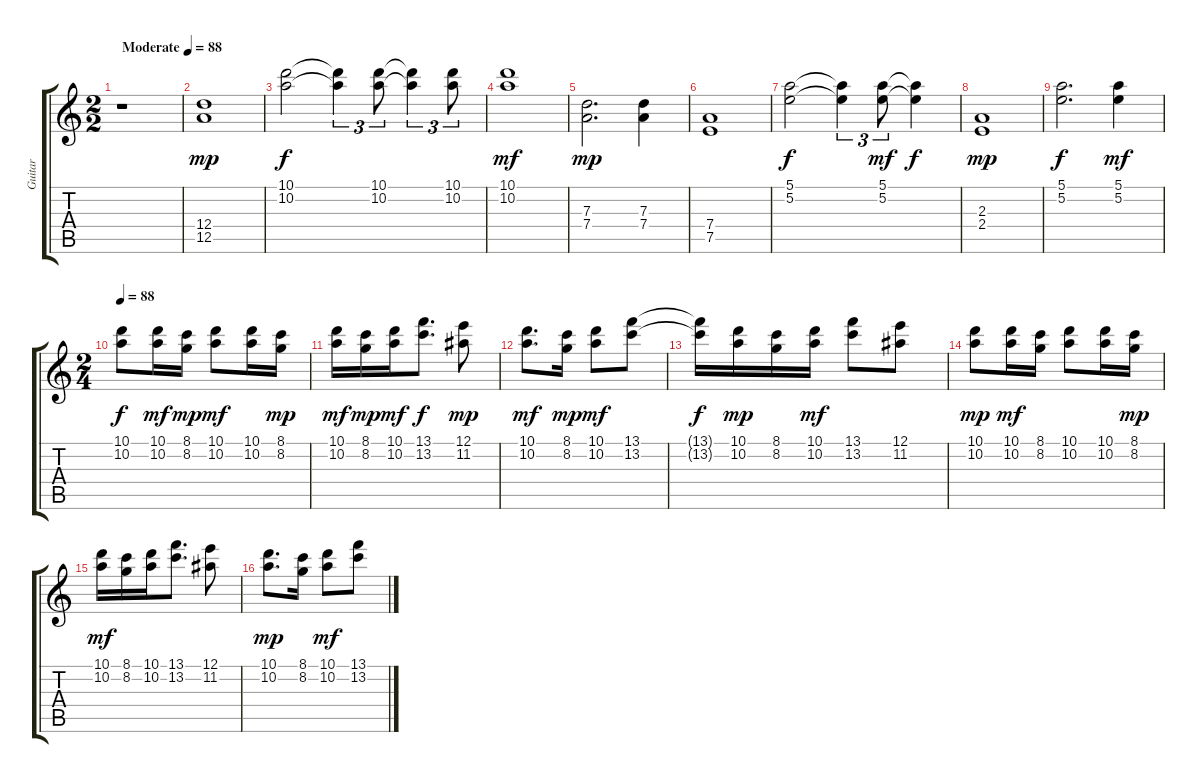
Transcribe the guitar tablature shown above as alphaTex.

\track ("Guitar" "Guitar") {instrument acousticguitarnylon}
\staff {score tabs}
\tuning (E4 B3 G3 D3 A2 E2) {hide}
\ts (2 2)
\tempo (88 "Moderate")
\clef g2
\ks c
r.1{dy mp instrument acousticguitarnylon} |
(12.4 12.5).1 |
(10.1 10.2).2{dy f} (10.1{t} 10.2{t}).4{tu (3 2)} (10.1 10.2).8{tu (3 2)} (10.1{t} 10.2{t}).4{tu (3 2)} (10.1 10.2).8{tu (3 2)} |
(10.1 10.2).1{dy mf} |
(7.3 7.4).2{d dy mp} (7.3 7.4).4 |
(7.4 7.5).1 |
(5.1 5.2).2{dy f} (5.1{t} 5.2{t}).4{tu (3 2)} (5.1 5.2).8{tu (3 2) dy mf} (5.1{t} 5.2{t}).4{dy f} |
(2.3 2.4).1{dy mp} |
(5.1 5.2).2{d dy f} (5.1 5.2).4{dy mf} |
\ts (2 4)
\tempo 88
(10.1 10.2).8{dy f} (10.1 10.2).16{dy mf} (8.1 8.2).16{dy mp} (10.1 10.2).8{dy mf} (10.1 10.2).16 (8.1 8.2).16{dy mp} |
(10.1 10.2).16{dy mf} (8.1 8.2).16{dy mp} (10.1 10.2).16{dy mf} (13.1 13.2).8{d dy f} (12.1 11.2).8{dy mp} |
(10.1 10.2).8{d dy mf} (8.1 8.2).16{dy mp} (10.1 10.2).8{dy mf} (13.1 13.2).8 |
(13.1{t} 13.2{t}).16{dy f} (10.1 10.2).16{dy mp} (8.1 8.2).16 (10.1 10.2).16{dy mf} (13.1 13.2).8 (12.1 11.2).8 |
(10.1 10.2).8{dy mp} (10.1 10.2).16{dy mf} (8.1 8.2).16 (10.1 10.2).8 (10.1 10.2).16 (8.1 8.2).16{dy mp} |
(10.1 10.2).16{dy mf} (8.1 8.2).16 (10.1 10.2).16 (13.1 13.2).8{d} (12.1 11.2).8 |
(10.1 10.2).8{d dy mp} (8.1 8.2).16 (10.1 10.2).8{dy mf} (13.1 13.2).8
